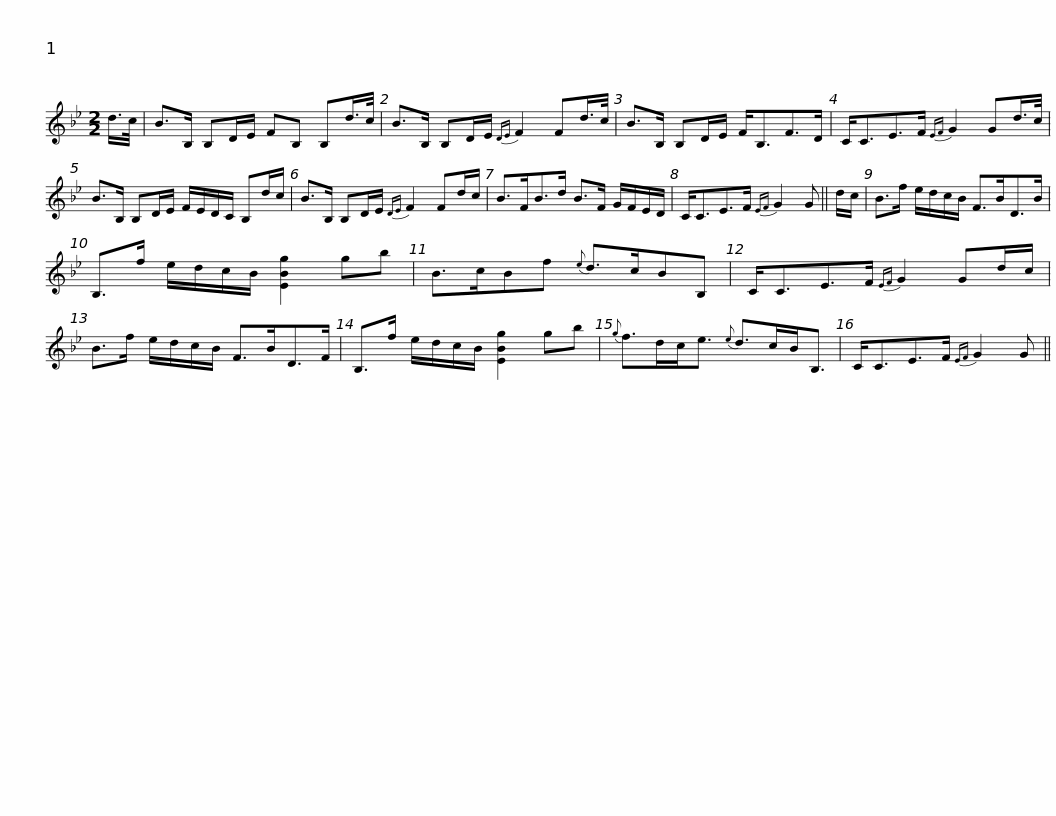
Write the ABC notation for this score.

X:1
L:1/8
M:2/2
I:linebreak $
K:Gmin
V:1 treble
V:1
 d/>c/ | B>B, B,D/E/ FB, B,d/>c/ | B>B, B,D/E/{DE} F2 Fd/>c/ | B>B, B,D/E/ F<B,F>D |$ C<CE>F{EF} G2 Gd/>c/ | %5
 B>B, B,D/E/ F/E/D/C/ B,d/c/ | B>B, B,D/E/{DE} F2 Fd/c/ |$ B>FB>d B>F G/F/E/D/ | C<CE>F{EF} G2 G || d/c/ | %10
 B>f e/d/c/B/ F>BD>B | B,>f e/d/c/B/ [EBg]2 gb |$ B>cBf{e} d>cBB, | C<CE>F{EF} G2 Gd/c/ | B>f e/d/c/B/ F>BD>F | %15
 B,>f e/d/c/B/ [EBg]2 gb |${g} f>dc<e{e} d>cB<B, | C<CE>F{EF} G2 G || %18
